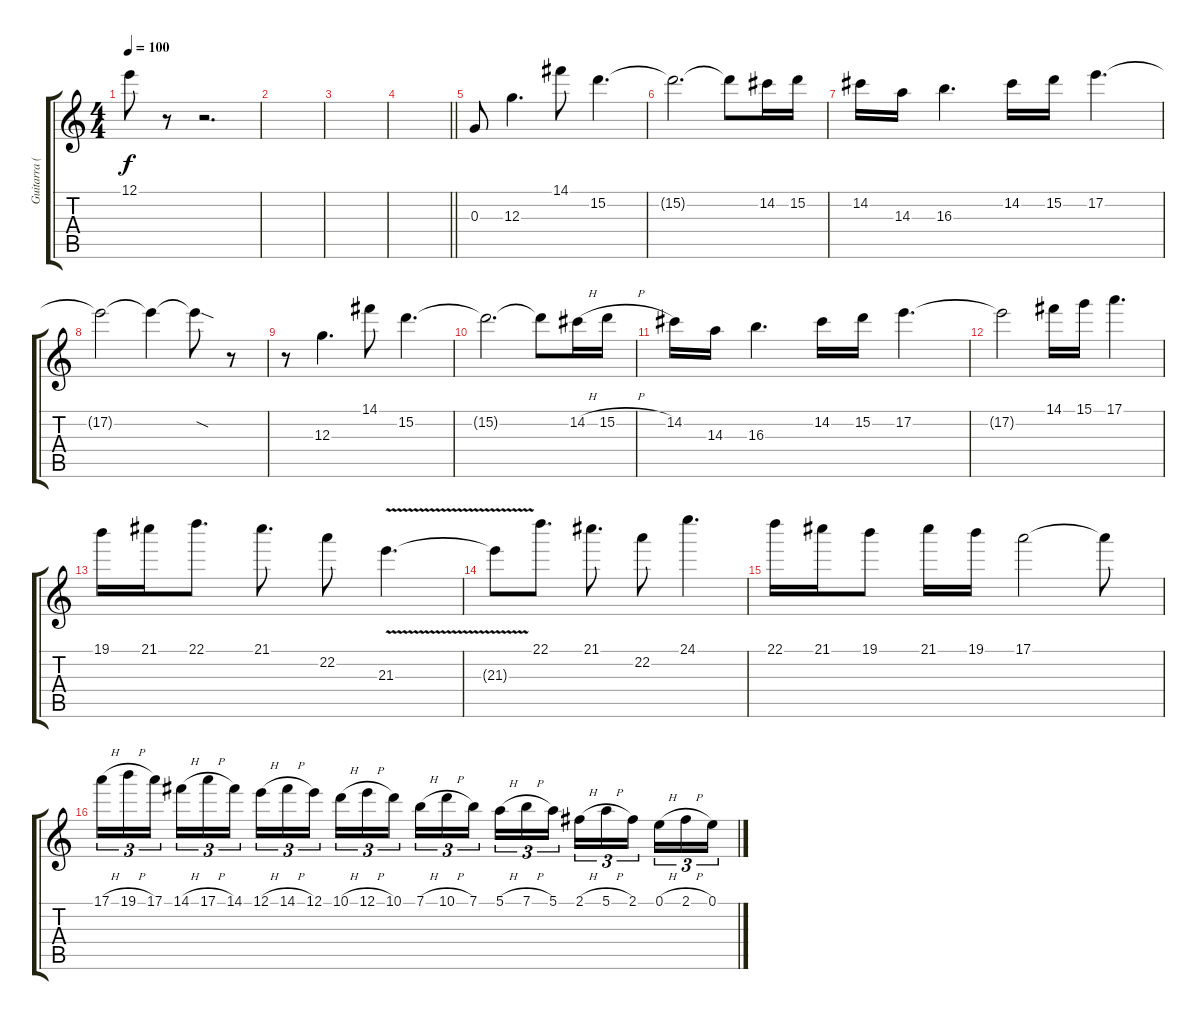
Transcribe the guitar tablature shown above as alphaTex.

\track ("Guitarra (Delay)" "Guitarra (") {instrument overdrivenguitar}
\staff {score tabs}
\tuning (E4 B3 G3 D3 A2 E2) {hide}
\ts (4 4)
\tempo 100
\clef g2
\ks c
12.1{t}.8{dy f} r.8 r.2{d} |
|
|
\barLineRight lightlight
|
0.3.8 12.3.4{d} 14.1.8 15.2.4{d} |
15.2{t}.2{d} 15.2{t}.8 14.2.16 15.2.16 |
14.2.16 14.3.16 16.3.4{d} 14.2.16 15.2.16 17.2.4{d} |
17.2{t}.2 17.2{t}.4 17.2{sod t}.8 r.8 |
r.8 12.3.4{d} 14.1.8 15.2.4{d} |
15.2{t}.2{d} 15.2{t}.8 14.2{h}.16 15.2{h}.16 |
14.2.16 14.3.16 16.3.4{d} 14.2.16 15.2.16 17.2.4{d} |
17.2{t}.2 14.1.16 15.1.16 17.1.4{d} |
19.1.16 21.1.16 22.1.8{d} 21.1.8{d} 22.2.8 21.3{v}.4{d} |
21.3{t}.8 22.1.8{d} 21.1.8{d} 22.2.8 24.1.4{d} |
22.1.16 21.1.16 19.1.8 21.1.16 19.1.16 17.1.2 17.1{t}.8 |
17.1{h}.16{tu (3 2)} 19.1{h}.16{tu (3 2)} 17.1.16{tu (3 2) beam splitsecondary} 14.1{h}.16{tu (3 2)} 17.1{h}.16{tu (3 2)} 14.1.16{tu (3 2)} 12.1{h}.16{tu (3 2)} 14.1{h}.16{tu (3 2)} 12.1.16{tu (3 2) beam splitsecondary} 10.1{h}.16{tu (3 2)} 12.1{h}.16{tu (3 2)} 10.1.16{tu (3 2)} 7.1{h}.16{tu (3 2)} 10.1{h}.16{tu (3 2)} 7.1.16{tu (3 2) beam splitsecondary} 5.1{h}.16{tu (3 2)} 7.1{h}.16{tu (3 2)} 5.1.16{tu (3 2)} 2.1{h}.16{tu (3 2)} 5.1{h}.16{tu (3 2)} 2.1.16{tu (3 2) beam splitsecondary} 0.1{h}.16{tu (3 2)} 2.1{h}.16{tu (3 2)} 0.1.16{tu (3 2)}
